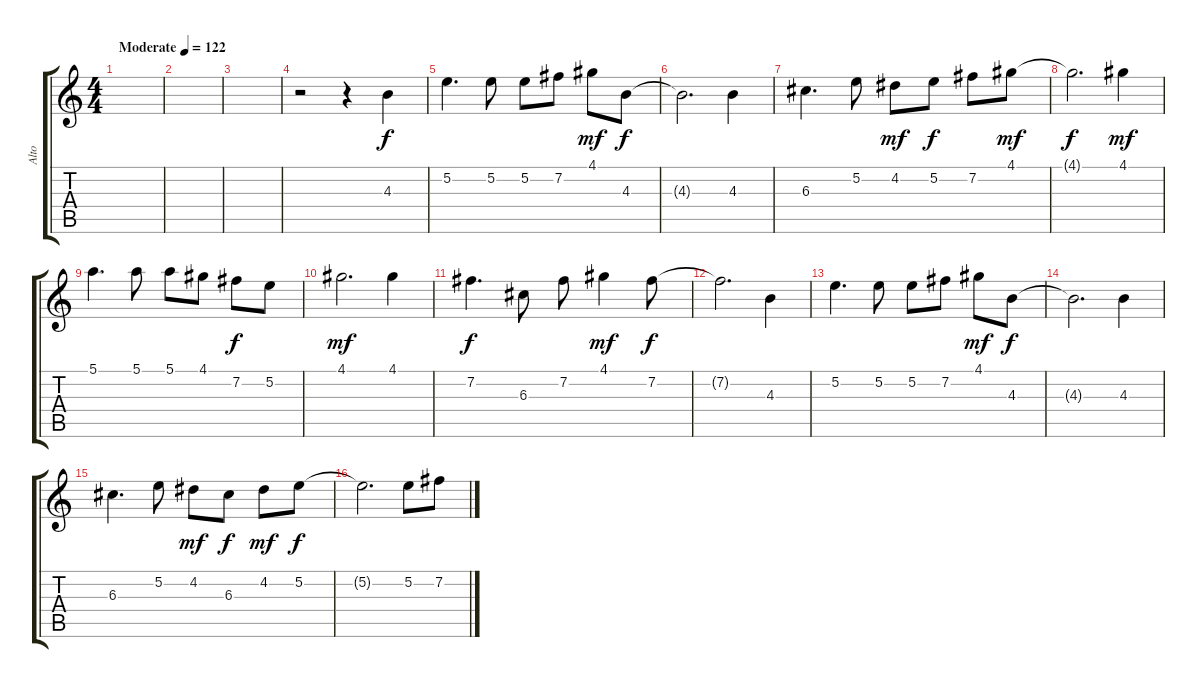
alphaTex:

\track ("Alto" "Alto") {instrument electricguitarjazz}
\staff {score tabs}
\tuning (E4 B3 G3 D3 A2 E2) {hide}
\ts (4 4)
\tempo (122 "Moderate")
\clef g2
\ks c
|
|
|
r.2 r.4 4.3.4 |
5.2.4{d} 5.2.8 5.2.8 7.2.8 4.1.8{dy mf} 4.3.8{dy f} |
4.3{t}.2{d} 4.3.4 |
6.3.4{d} 5.2.8 4.2.8{dy mf} 5.2.8{dy f} 7.2.8 4.1.8{dy mf} |
4.1{t}.2{d dy f} 4.1.4{dy mf} |
5.1.4{d} 5.1.8 5.1.8 4.1.8 7.2.8{dy f} 5.2.8 |
4.1.2{d dy mf} 4.1.4 |
7.2.4{d dy f} 6.3.8 7.2.8 4.1.4{dy mf} 7.2.8{dy f} |
7.2{t}.2{d} 4.3.4 |
5.2.4{d} 5.2.8 5.2.8 7.2.8 4.1.8{dy mf} 4.3.8{dy f} |
4.3{t}.2{d} 4.3.4 |
6.3.4{d} 5.2.8 4.2.8{dy mf} 6.3.8{dy f} 4.2.8{dy mf} 5.2.8{dy f} |
5.2{t}.2{d} 5.2.8 7.2.8
